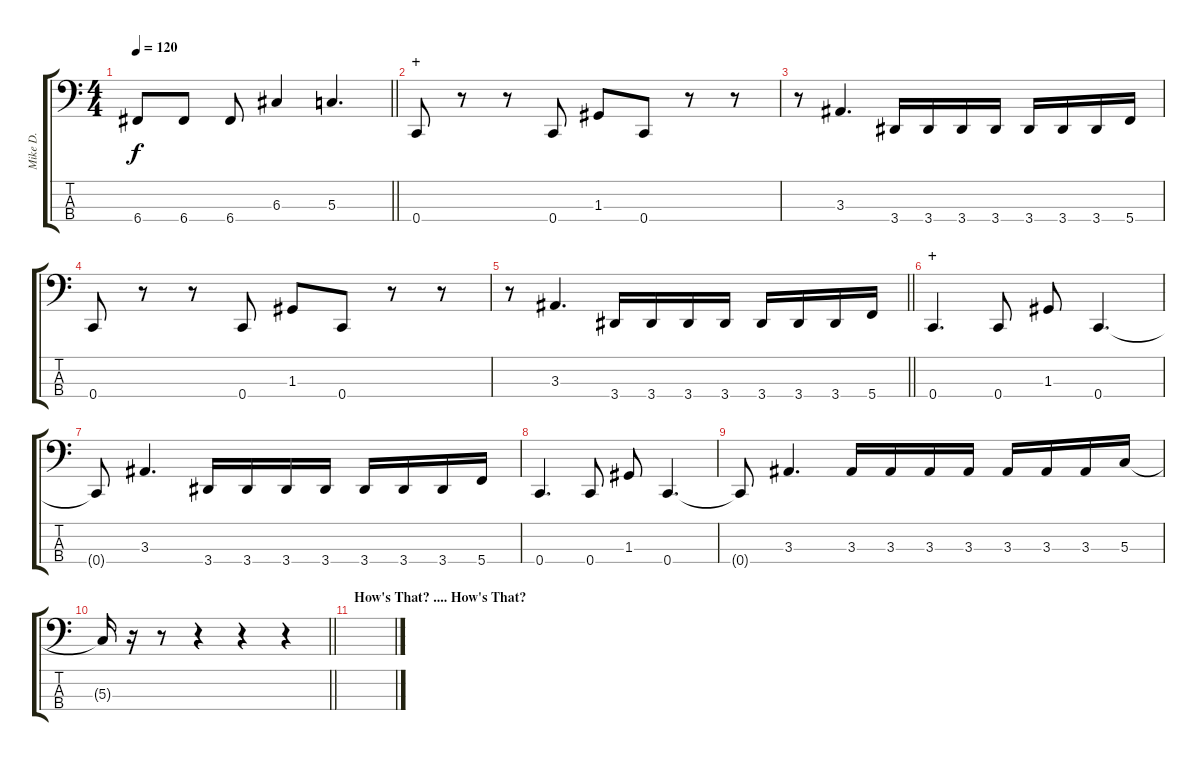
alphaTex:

\track ("Mike D." "Mike D.") {instrument electricbassfinger}
\staff {score tabs}
\tuning (F2 C2 G1 C1) {hide}
\ts (4 4)
\tempo 120
\clef f4
\barLineRight lightlight
\ks c
6.4{t}.8{dy f} 6.4.8 6.4.8 6.3.4 5.3.4{d} |
\section ("" "+")
0.4.8 r.8 r.8 0.4.8 1.3.8 0.4.8 r.8 r.8 |
r.8 3.3.4{d} 3.4.16 3.4.16 3.4.16 3.4.16 3.4.16 3.4.16 3.4.16 5.4.16 |
0.4.8 r.8 r.8 0.4.8 1.3.8 0.4.8 r.8 r.8 |
\barLineRight lightlight
r.8 3.3.4{d} 3.4.16 3.4.16 3.4.16 3.4.16 3.4.16 3.4.16 3.4.16 5.4.16 |
\section ("" "+")
0.4.4{d} 0.4.8 1.3.8 0.4.4{d} |
0.4{t}.8 3.3.4{d} 3.4.16 3.4.16 3.4.16 3.4.16 3.4.16 3.4.16 3.4.16 5.4.16 |
0.4.4{d} 0.4.8 1.3.8 0.4.4{d} |
0.4{t}.8 3.3.4{d} 3.3.16 3.3.16 3.3.16 3.3.16 3.3.16 3.3.16 3.3.16 5.3.16 |
\barLineRight lightlight
5.3{t}.16 r.16 r.8 r.4 r.4 r.4 |
\section ("" "How's That? .... How's That?")
